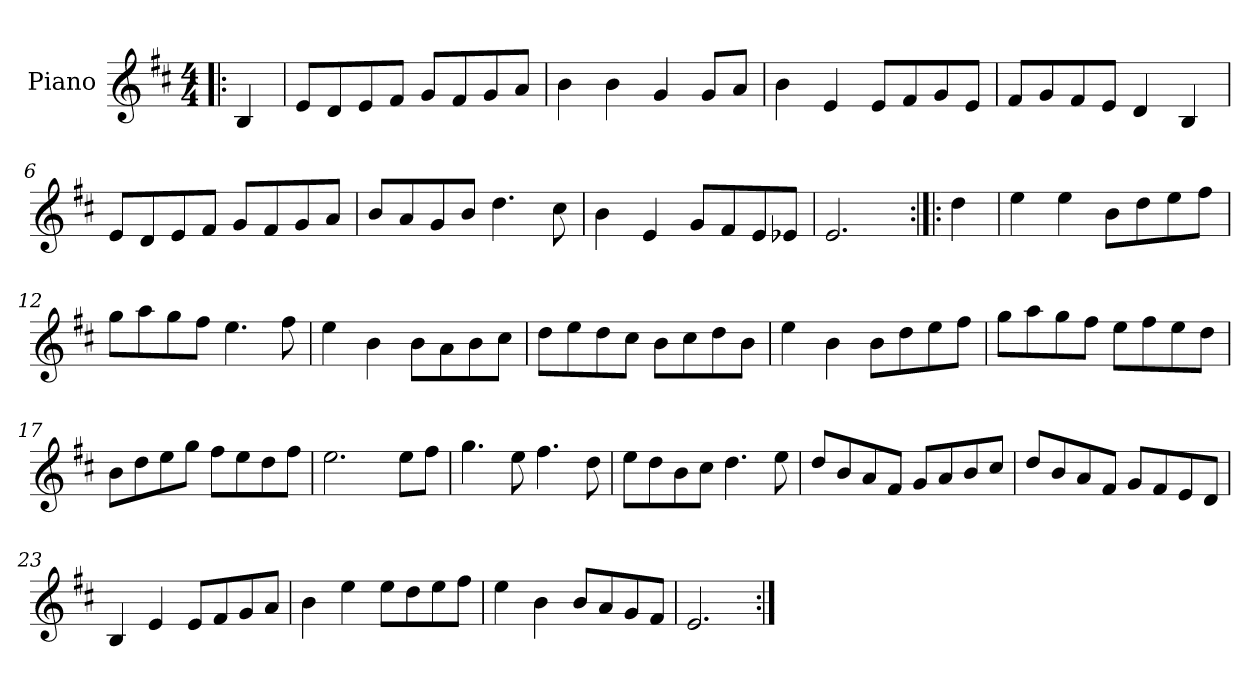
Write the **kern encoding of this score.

**kern
*part1
*staff1
*I"Piano
*I'Pno
*clefG2
*k[f#c#]
*E:dor
*M4/4
=1!|:
4B/
=2
8e/L
8d/
8e/
8f#/J
8g/L
8f#/
8g/
8a/J
=3
4b\
4b\
4g/
8g/L
8a/J
=4
4b\
4e/
8e/L
8f#/
8g/
8e/J
=5
8f#/L
8g/
8f#/
8e/J
4d/
4B/
=6
8e/L
8d/
8e/
8f#/J
8g/L
8f#/
8g/
8a/J
=7
8b/L
8a/
8g/
8b/J
4.dd\
8cc#\
=8
4b\
4e/
8g/L
8f#/
8e/
8e-X/J
=9
2.e/
=10:|!|:
4dd\
=11
4ee\
4ee\
8b\L
8dd\
8ee\
8ff#\J
=12
8gg\L
8aa\
8gg\
8ff#\J
4.ee\
8ff#\
=13
4ee\
4b\
8b\L
8a\
8b\
8cc#\J
=14
8dd\L
8ee\
8dd\
8cc#\J
8b\L
8cc#\
8dd\
8b\J
=15
4ee\
4b\
8b\L
8dd\
8ee\
8ff#\J
=16
8gg\L
8aa\
8gg\
8ff#\J
8ee\L
8ff#\
8ee\
8dd\J
=17
8b\L
8dd\
8ee\
8gg\J
8ff#\L
8ee\
8dd\
8ff#\J
=18
2.ee\
8ee\L
8ff#\J
=19
4.gg\
8ee\
4.ff#\
8dd\
=20
8ee\L
8dd\
8b\
8cc#\J
4.dd\
8ee\
=21
8dd/L
8b/
8a/
8f#/J
8g/L
8a/
8b/
8cc#/J
=22
8dd/L
8b/
8a/
8f#/J
8g/L
8f#/
8e/
8d/J
=23
4B/
4e/
8e/L
8f#/
8g/
8a/J
=24
4b\
4ee\
8ee\L
8dd\
8ee\
8ff#\J
=25
4ee\
4b\
8b/L
8a/
8g/
8f#/J
=26
2.e/
=:|!
*-
